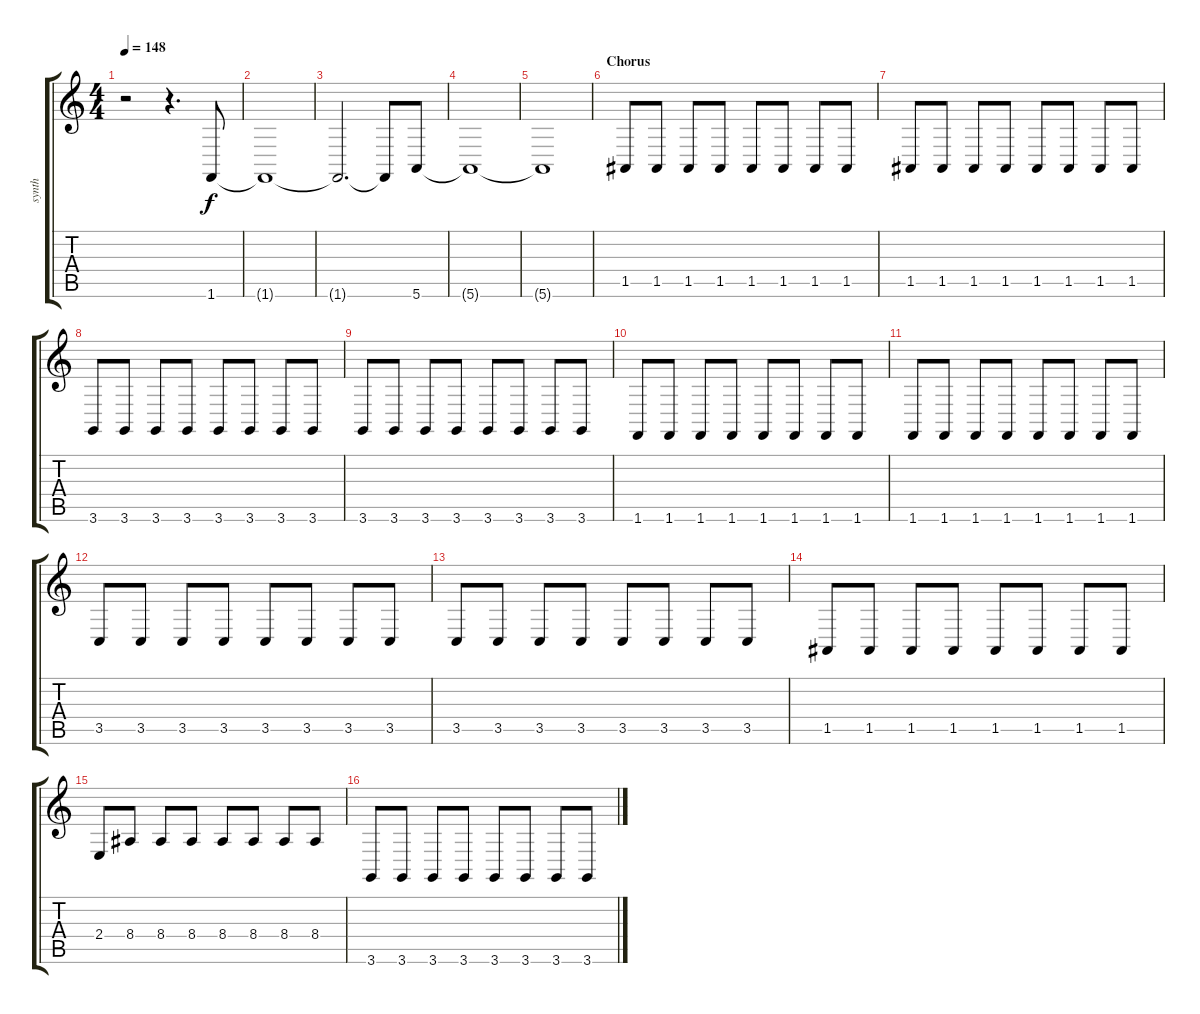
\track ("synth" "synth") {instrument stringensemble1}
\staff {score tabs}
\tuning (E4 B3 G3 D3 A2 E2) {hide}
\ts (4 4)
\tempo 148
\clef g2
\ks c
r.2{dy f} r.4{d} 1.6.8 |
1.6{t}.1 |
1.6{t}.2{d} 1.6{t}.8 5.6.8 |
5.6{t}.1 |
5.6{t}.1 |
\section ("" "Chorus")
1.5.8 1.5.8 1.5.8 1.5.8 1.5.8 1.5.8 1.5.8 1.5.8 |
1.5.8 1.5.8 1.5.8 1.5.8 1.5.8 1.5.8 1.5.8 1.5.8 |
3.6.8 3.6.8 3.6.8 3.6.8 3.6.8 3.6.8 3.6.8 3.6.8 |
3.6.8 3.6.8 3.6.8 3.6.8 3.6.8 3.6.8 3.6.8 3.6.8 |
1.6.8 1.6.8 1.6.8 1.6.8 1.6.8 1.6.8 1.6.8 1.6.8 |
1.6.8 1.6.8 1.6.8 1.6.8 1.6.8 1.6.8 1.6.8 1.6.8 |
3.5.8 3.5.8 3.5.8 3.5.8 3.5.8 3.5.8 3.5.8 3.5.8 |
3.5.8 3.5.8 3.5.8 3.5.8 3.5.8 3.5.8 3.5.8 3.5.8 |
1.5.8 1.5.8 1.5.8 1.5.8 1.5.8 1.5.8 1.5.8 1.5.8 |
2.4.8 8.4.8 8.4.8 8.4.8 8.4.8 8.4.8 8.4.8 8.4.8 |
3.6.8 3.6.8 3.6.8 3.6.8 3.6.8 3.6.8 3.6.8 3.6.8
